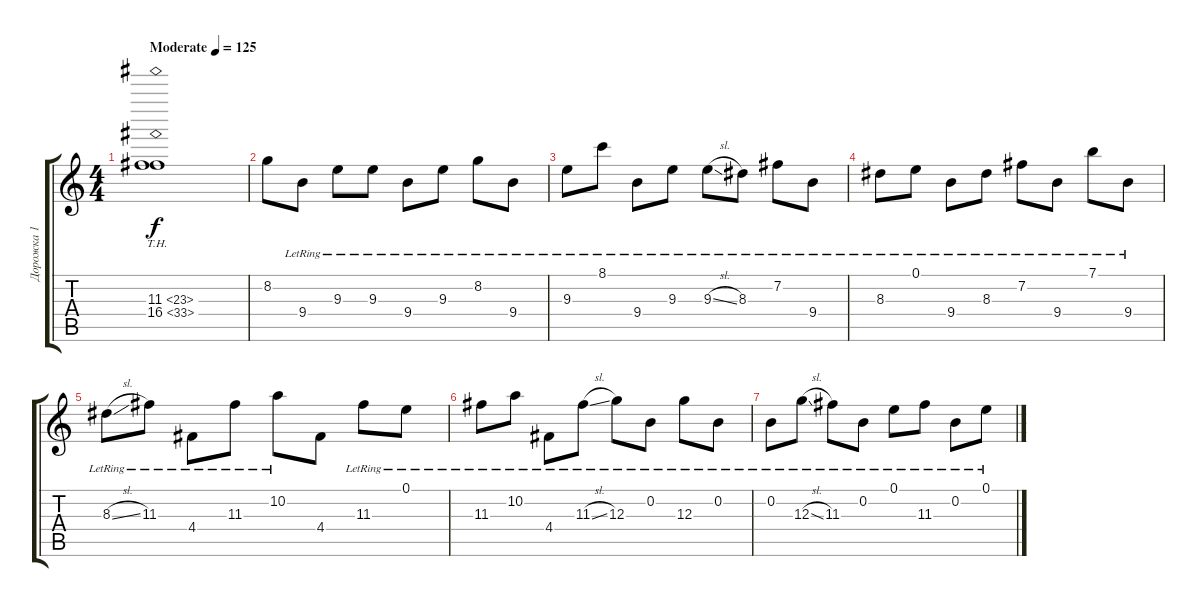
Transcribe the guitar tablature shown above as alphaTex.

\track ("Дорожка 1" "Дорожка 1") {instrument distortionguitar}
\staff {score tabs}
\tuning (E4 B3 G3 D3 A2 E2) {hide}
\ts (4 4)
\tempo (125 "Moderate")
\clef g2
\ks c
(11.3{th 12} 16.4{th 17}).1{dy f volume 2 instrument distortionguitar} |
8.2.8 9.4{lr}.8 9.3{lr}.8 9.3{lr}.8 9.4{lr}.8 9.3{lr}.8 8.2{lr}.8 9.4{lr}.8 |
9.3{lr}.8 8.1{lr}.8 9.4{lr}.8 9.3{lr}.8 9.3{sl lr}.8 8.3{lr}.8 7.2{lr}.8 9.4{lr}.8 |
8.3{lr}.8 0.1{lr}.8 9.4{lr}.8 8.3{lr}.8 7.2{lr}.8 9.4{lr}.8 7.1{lr}.8 9.4{lr}.8 |
8.3{sl lr}.8 11.3{lr}.8 4.4{lr}.8 11.3{lr}.8 10.2{lr}.8 4.4.8 11.3{lr}.8 0.1{lr}.8 |
11.3{lr}.8 10.2{lr}.8 4.4{lr}.8 11.3{sl lr}.8 12.3{lr}.8 0.2{lr}.8 12.3{lr}.8 0.2{lr}.8 |
0.2{lr}.8 12.3{sl lr}.8 11.3{lr}.8 0.2{lr}.8 0.1{lr}.8 11.3{lr}.8 0.2{lr}.8 0.1{lr}.8
